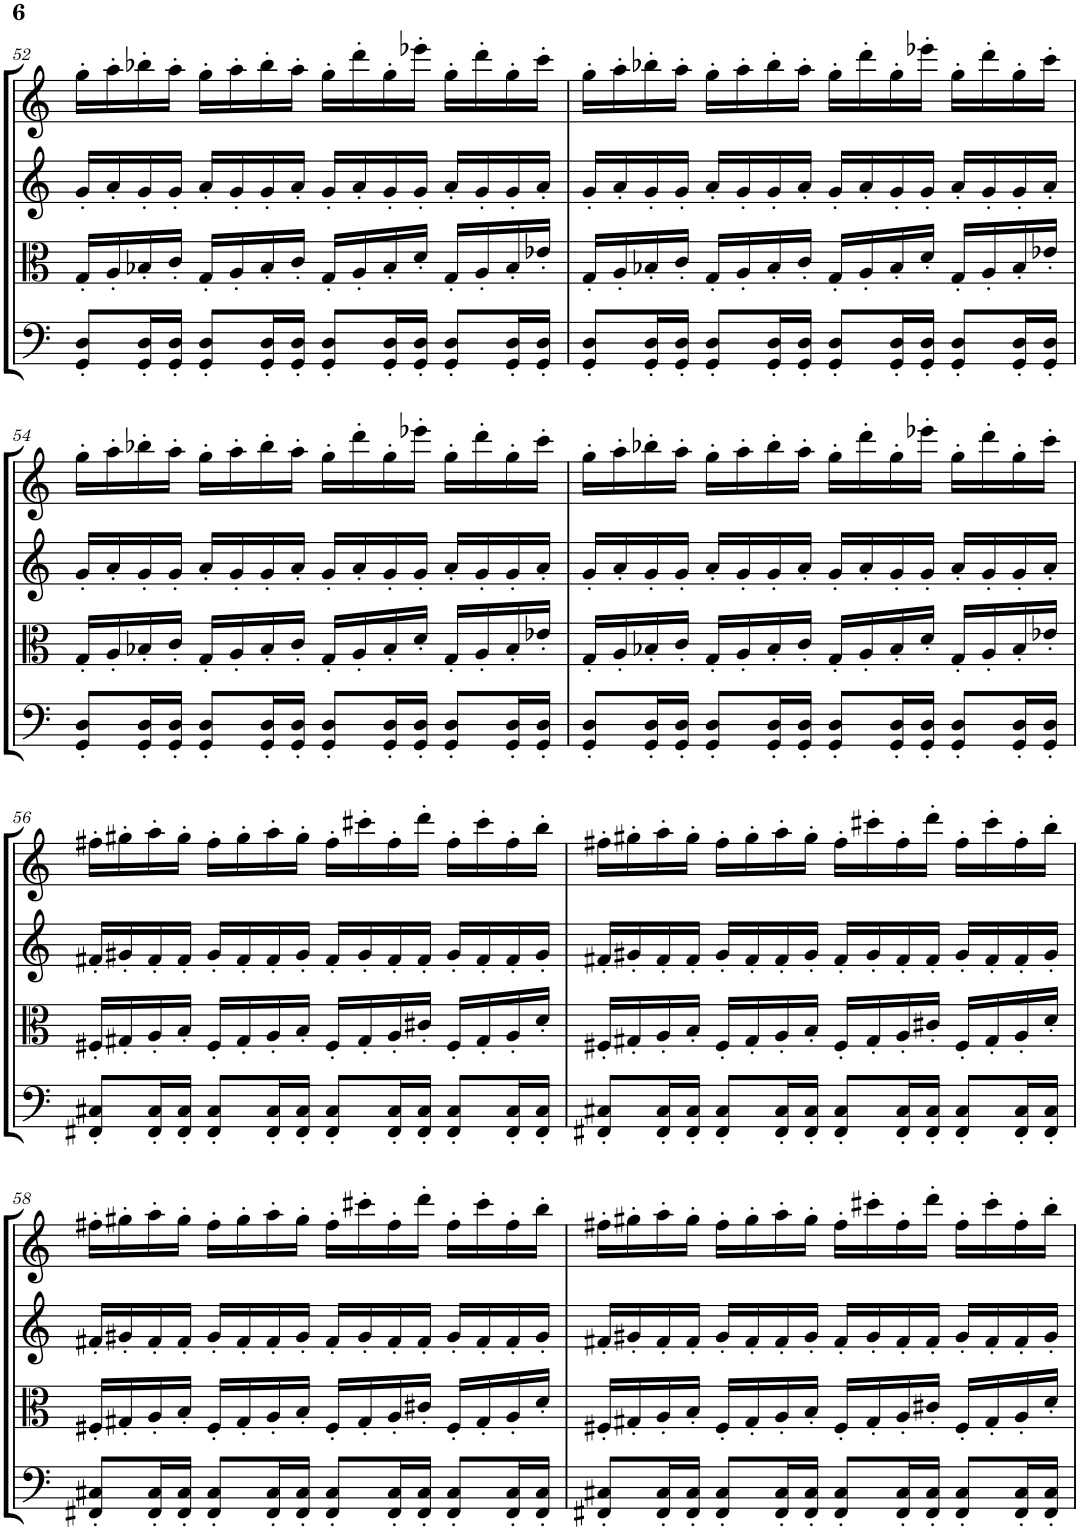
**kern	**kern	**kern	**kern
*part4	*part3	*part2	*part1
*staff4	*staff3	*staff2	*staff1
*I"Violoncello	*I"Viola	*I"Violin II	*I"Violin I
*I'Vc	*I'Vla	*I'Vln	*I'Vln
!!LO:PB:g=z
*clefF4	*clefC3	*clefG2	*clefG2
*k[]	*k[]	*k[]	*k[]
*M4/4	*M4/4	*M4/4	*M4/4
=52	=52	=52	=52
8GG/' 8D/'L	16G'/LL	16g'/LL	16gg'\LL
.	16A'/	16a'/	16aa'\
16GG/' 16D/'L	16B-X'/	16g'/	16bb-X'\
16GG/' 16D/'JJ	16c'/JJ	16g'/JJ	16aa'\JJ
8GG/' 8D/'L	16G'/LL	16a'/LL	16gg'\LL
.	16A'/	16g'/	16aa'\
16GG/' 16D/'L	16B-'/	16g'/	16bb-'\
16GG/' 16D/'JJ	16c'/JJ	16a'/JJ	16aa'\JJ
8GG/' 8D/'L	16G'/LL	16g'/LL	16gg'\LL
.	16A'/	16a'/	16ddd'\
16GG/' 16D/'L	16B-'/	16g'/	16gg'\
16GG/' 16D/'JJ	16d'/JJ	16g'/JJ	16eee-X'\JJ
8GG/' 8D/'L	16G'/LL	16a'/LL	16gg'\LL
.	16A'/	16g'/	16ddd'\
16GG/' 16D/'L	16B-'/	16g'/	16gg'\
16GG/' 16D/'JJ	16e-X'/JJ	16a'/JJ	16ccc'\JJ
=53	=53	=53	=53
8GG/' 8D/'L	16G'/LL	16g'/LL	16gg'\LL
.	16A'/	16a'/	16aa'\
16GG/' 16D/'L	16B-X'/	16g'/	16bb-X'\
16GG/' 16D/'JJ	16c'/JJ	16g'/JJ	16aa'\JJ
8GG/' 8D/'L	16G'/LL	16a'/LL	16gg'\LL
.	16A'/	16g'/	16aa'\
16GG/' 16D/'L	16B-'/	16g'/	16bb-'\
16GG/' 16D/'JJ	16c'/JJ	16a'/JJ	16aa'\JJ
8GG/' 8D/'L	16G'/LL	16g'/LL	16gg'\LL
.	16A'/	16a'/	16ddd'\
16GG/' 16D/'L	16B-'/	16g'/	16gg'\
16GG/' 16D/'JJ	16d'/JJ	16g'/JJ	16eee-X'\JJ
8GG/' 8D/'L	16G'/LL	16a'/LL	16gg'\LL
.	16A'/	16g'/	16ddd'\
16GG/' 16D/'L	16B-'/	16g'/	16gg'\
16GG/' 16D/'JJ	16e-X'/JJ	16a'/JJ	16ccc'\JJ
!!LO:LB:g=z
=54	=54	=54	=54
8GG/' 8D/'L	16G'/LL	16g'/LL	16gg'\LL
.	16A'/	16a'/	16aa'\
16GG/' 16D/'L	16B-X'/	16g'/	16bb-X'\
16GG/' 16D/'JJ	16c'/JJ	16g'/JJ	16aa'\JJ
8GG/' 8D/'L	16G'/LL	16a'/LL	16gg'\LL
.	16A'/	16g'/	16aa'\
16GG/' 16D/'L	16B-'/	16g'/	16bb-'\
16GG/' 16D/'JJ	16c'/JJ	16a'/JJ	16aa'\JJ
8GG/' 8D/'L	16G'/LL	16g'/LL	16gg'\LL
.	16A'/	16a'/	16ddd'\
16GG/' 16D/'L	16B-'/	16g'/	16gg'\
16GG/' 16D/'JJ	16d'/JJ	16g'/JJ	16eee-X'\JJ
8GG/' 8D/'L	16G'/LL	16a'/LL	16gg'\LL
.	16A'/	16g'/	16ddd'\
16GG/' 16D/'L	16B-'/	16g'/	16gg'\
16GG/' 16D/'JJ	16e-X'/JJ	16a'/JJ	16ccc'\JJ
=55	=55	=55	=55
8GG/' 8D/'L	16G'/LL	16g'/LL	16gg'\LL
.	16A'/	16a'/	16aa'\
16GG/' 16D/'L	16B-X'/	16g'/	16bb-X'\
16GG/' 16D/'JJ	16c'/JJ	16g'/JJ	16aa'\JJ
8GG/' 8D/'L	16G'/LL	16a'/LL	16gg'\LL
.	16A'/	16g'/	16aa'\
16GG/' 16D/'L	16B-'/	16g'/	16bb-'\
16GG/' 16D/'JJ	16c'/JJ	16a'/JJ	16aa'\JJ
8GG/' 8D/'L	16G'/LL	16g'/LL	16gg'\LL
.	16A'/	16a'/	16ddd'\
16GG/' 16D/'L	16B-'/	16g'/	16gg'\
16GG/' 16D/'JJ	16d'/JJ	16g'/JJ	16eee-X'\JJ
8GG/' 8D/'L	16G'/LL	16a'/LL	16gg'\LL
.	16A'/	16g'/	16ddd'\
16GG/' 16D/'L	16B-'/	16g'/	16gg'\
16GG/' 16D/'JJ	16e-X'/JJ	16a'/JJ	16ccc'\JJ
!!LO:LB:g=z
=56	=56	=56	=56
8FF#X/' 8C#X/'L	16F#X'/LL	16f#X'/LL	16ff#X'\LL
.	16G#X'/	16g#X'/	16gg#X'\
16FF#/' 16C#/'L	16A'/	16f#'/	16aa'\
16FF#/' 16C#/'JJ	16B'/JJ	16f#'/JJ	16gg#'\JJ
8FF#/' 8C#/'L	16F#'/LL	16g#'/LL	16ff#'\LL
.	16G#'/	16f#'/	16gg#'\
16FF#/' 16C#/'L	16A'/	16f#'/	16aa'\
16FF#/' 16C#/'JJ	16B'/JJ	16g#'/JJ	16gg#'\JJ
8FF#/' 8C#/'L	16F#'/LL	16f#'/LL	16ff#'\LL
.	16G#'/	16g#'/	16ccc#X'\
16FF#/' 16C#/'L	16A'/	16f#'/	16ff#'\
16FF#/' 16C#/'JJ	16c#X'/JJ	16f#'/JJ	16ddd'\JJ
8FF#/' 8C#/'L	16F#'/LL	16g#'/LL	16ff#'\LL
.	16G#'/	16f#'/	16ccc#'\
16FF#/' 16C#/'L	16A'/	16f#'/	16ff#'\
16FF#/' 16C#/'JJ	16d'/JJ	16g#'/JJ	16bb'\JJ
=57	=57	=57	=57
8FF#X/' 8C#X/'L	16F#X'/LL	16f#X'/LL	16ff#X'\LL
.	16G#X'/	16g#X'/	16gg#X'\
16FF#/' 16C#/'L	16A'/	16f#'/	16aa'\
16FF#/' 16C#/'JJ	16B'/JJ	16f#'/JJ	16gg#'\JJ
8FF#/' 8C#/'L	16F#'/LL	16g#'/LL	16ff#'\LL
.	16G#'/	16f#'/	16gg#'\
16FF#/' 16C#/'L	16A'/	16f#'/	16aa'\
16FF#/' 16C#/'JJ	16B'/JJ	16g#'/JJ	16gg#'\JJ
8FF#/' 8C#/'L	16F#'/LL	16f#'/LL	16ff#'\LL
.	16G#'/	16g#'/	16ccc#X'\
16FF#/' 16C#/'L	16A'/	16f#'/	16ff#'\
16FF#/' 16C#/'JJ	16c#X'/JJ	16f#'/JJ	16ddd'\JJ
8FF#/' 8C#/'L	16F#'/LL	16g#'/LL	16ff#'\LL
.	16G#'/	16f#'/	16ccc#'\
16FF#/' 16C#/'L	16A'/	16f#'/	16ff#'\
16FF#/' 16C#/'JJ	16d'/JJ	16g#'/JJ	16bb'\JJ
!!LO:LB:g=z
=58	=58	=58	=58
8FF#X/' 8C#X/'L	16F#X'/LL	16f#X'/LL	16ff#X'\LL
.	16G#X'/	16g#X'/	16gg#X'\
16FF#/' 16C#/'L	16A'/	16f#'/	16aa'\
16FF#/' 16C#/'JJ	16B'/JJ	16f#'/JJ	16gg#'\JJ
8FF#/' 8C#/'L	16F#'/LL	16g#'/LL	16ff#'\LL
.	16G#'/	16f#'/	16gg#'\
16FF#/' 16C#/'L	16A'/	16f#'/	16aa'\
16FF#/' 16C#/'JJ	16B'/JJ	16g#'/JJ	16gg#'\JJ
8FF#/' 8C#/'L	16F#'/LL	16f#'/LL	16ff#'\LL
.	16G#'/	16g#'/	16ccc#X'\
16FF#/' 16C#/'L	16A'/	16f#'/	16ff#'\
16FF#/' 16C#/'JJ	16c#X'/JJ	16f#'/JJ	16ddd'\JJ
8FF#/' 8C#/'L	16F#'/LL	16g#'/LL	16ff#'\LL
.	16G#'/	16f#'/	16ccc#'\
16FF#/' 16C#/'L	16A'/	16f#'/	16ff#'\
16FF#/' 16C#/'JJ	16d'/JJ	16g#'/JJ	16bb'\JJ
=59	=59	=59	=59
8FF#X/' 8C#X/'L	16F#X'/LL	16f#X'/LL	16ff#X'\LL
.	16G#X'/	16g#X'/	16gg#X'\
16FF#/' 16C#/'L	16A'/	16f#'/	16aa'\
16FF#/' 16C#/'JJ	16B'/JJ	16f#'/JJ	16gg#'\JJ
8FF#/' 8C#/'L	16F#'/LL	16g#'/LL	16ff#'\LL
.	16G#'/	16f#'/	16gg#'\
16FF#/' 16C#/'L	16A'/	16f#'/	16aa'\
16FF#/' 16C#/'JJ	16B'/JJ	16g#'/JJ	16gg#'\JJ
8FF#/' 8C#/'L	16F#'/LL	16f#'/LL	16ff#'\LL
.	16G#'/	16g#'/	16ccc#X'\
16FF#/' 16C#/'L	16A'/	16f#'/	16ff#'\
16FF#/' 16C#/'JJ	16c#X'/JJ	16f#'/JJ	16ddd'\JJ
8FF#/' 8C#/'L	16F#'/LL	16g#'/LL	16ff#'\LL
.	16G#'/	16f#'/	16ccc#'\
16FF#/' 16C#/'L	16A'/	16f#'/	16ff#'\
16FF#/' 16C#/'JJ	16d'/JJ	16g#'/JJ	16bb'\JJ
=	=	=	=
*-	*-	*-	*-
